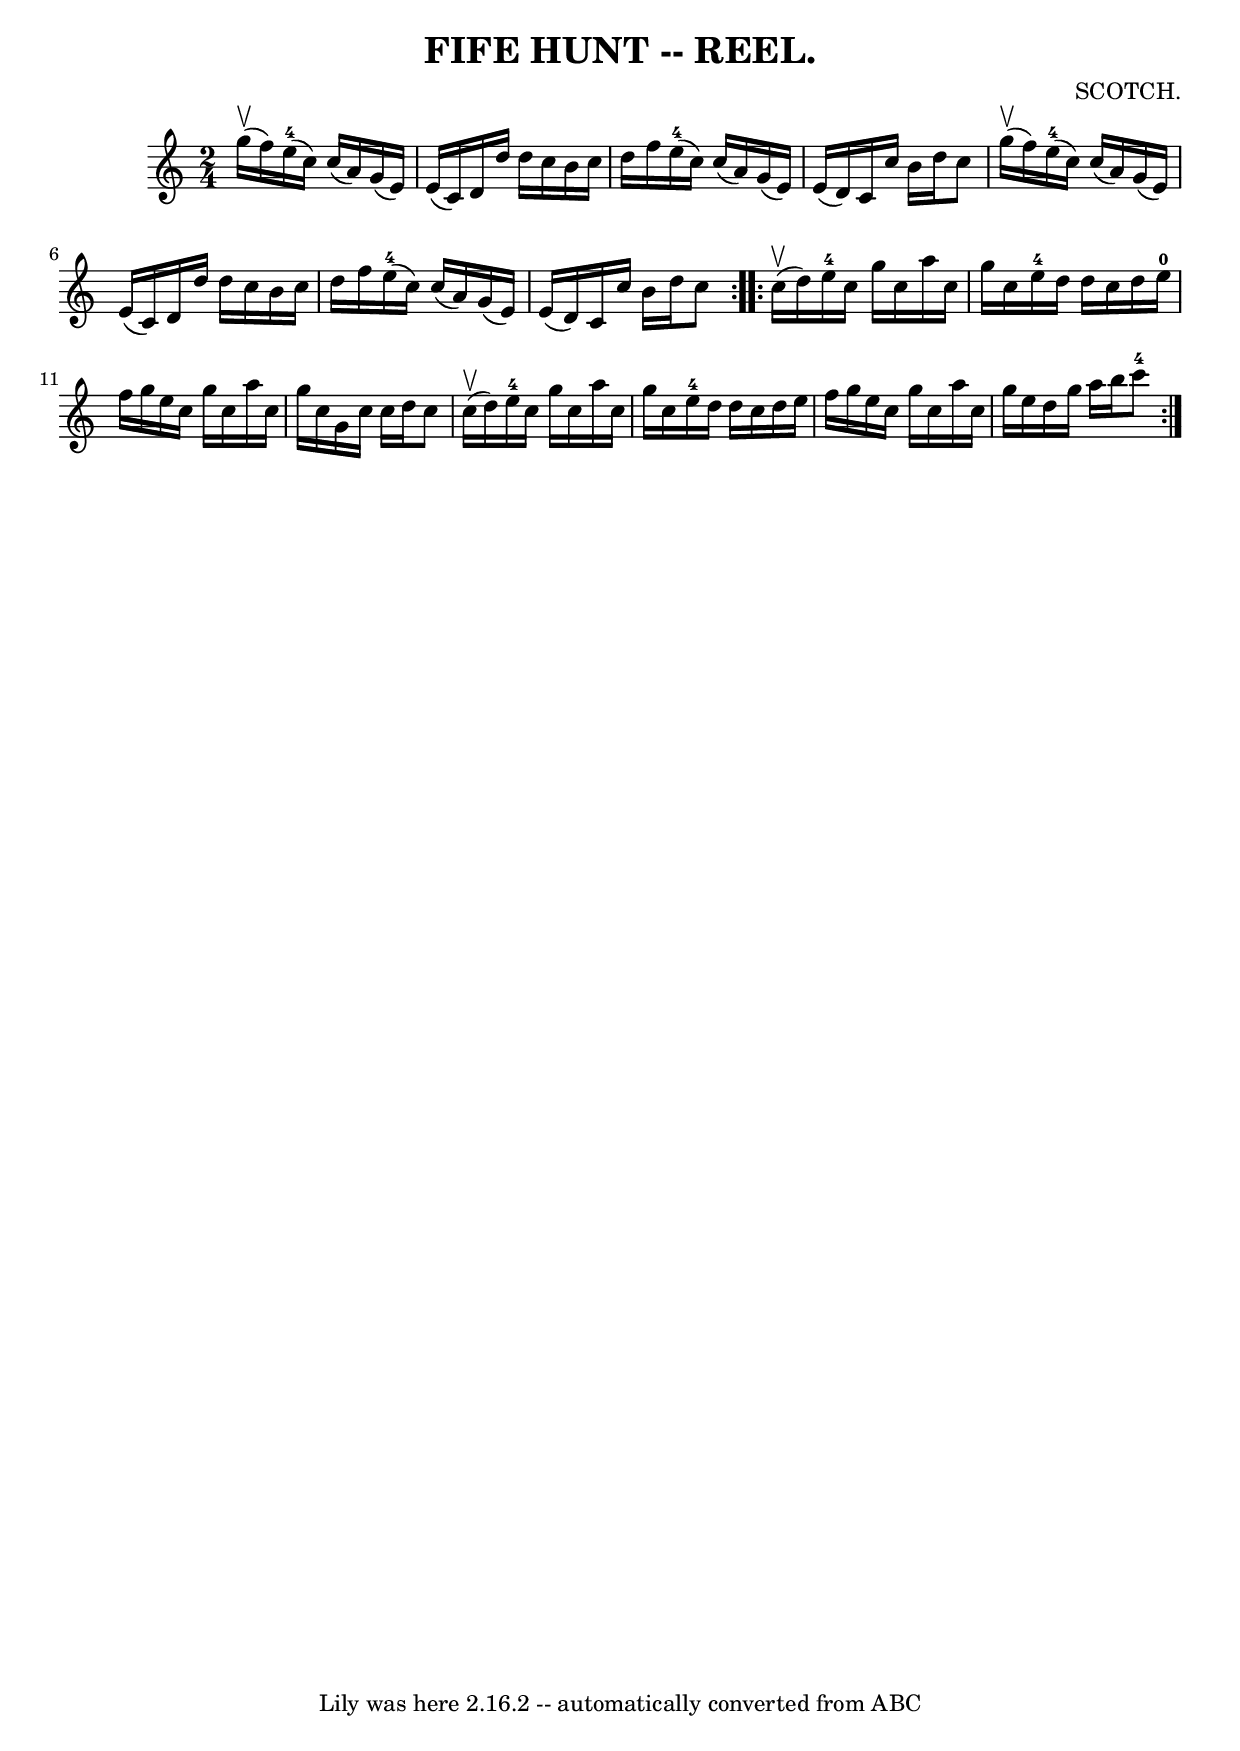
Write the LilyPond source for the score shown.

\version "2.16.2"
\include "Mammoth.ily"
\header {
  %% book = "Coles"
  composer = "SCOTCH."
  crossRefNumber = "7"
  footnotes = ""
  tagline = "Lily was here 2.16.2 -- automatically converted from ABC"
  title = "FIFE HUNT -- REEL."

}
voicedefault =  {



  \repeat volta 2 {

    \time 2/4
    \key c \major
    g''16 (^\upbow f''16) |
    e''16-4( c''16) c''16 (a'16) g'16 (e'16) e'16 (c'16) |
    d'16 d''16 d''16 c''16 b'16 c''16 d''16 f''16 |
    e''16-4(c''16) c''16 (a'16) g'16 (e'16) e'16 (d'16) |
    c'16 c''16 b'16 d''16 c''8 g''16 (^\upbow f''16) |
    e''16-4(c''16) c''16 (a'16) g'16 (e'16) e'16 (c'16) |
    d'16 d''16 d''16 c''16 b'16 c''16 d''16 f''16 |
    e''16-4(c''16) c''16 (a'16) g'16 (e'16) e'16 (d'16) |
    c'16    
    c''16 b'16 d''16 c''8  
  }     
  \repeat volta 2 {
    c''16 (^\upbow d''16) |
    e''16-4 c''16 g''16 c''16 a''16 c''16 g''16 c''16 |
    e''16-4 d''16 d''16 c''16 d''16 e''16-0 f''16 g''16 |
    e''16 c''16 g''16 c''16 a''16 c''16 g''16 c''16 |
    g'16 c''16 c''16 d''16 c''8 c''16 (^\upbow d''16) |
    e''16-4 c''16 g''16 c''16 a''16 c''16 g''16 c''16 |
    e''16-4 d''16 d''16 c''16 d''16 e''16 f''16 g''16 |
    e''16 c''16 g''16 c''16 a''16 c''16 g''16 e''16 |
    d''16 g''16  
    a''16 b''16 c'''8-4 
  }   

}

\score{
  <<

    \context Staff="default"
    {
      \voicedefault 
      
    }

  >>
  \layout {
    
  }
  \midi {
  }

}
